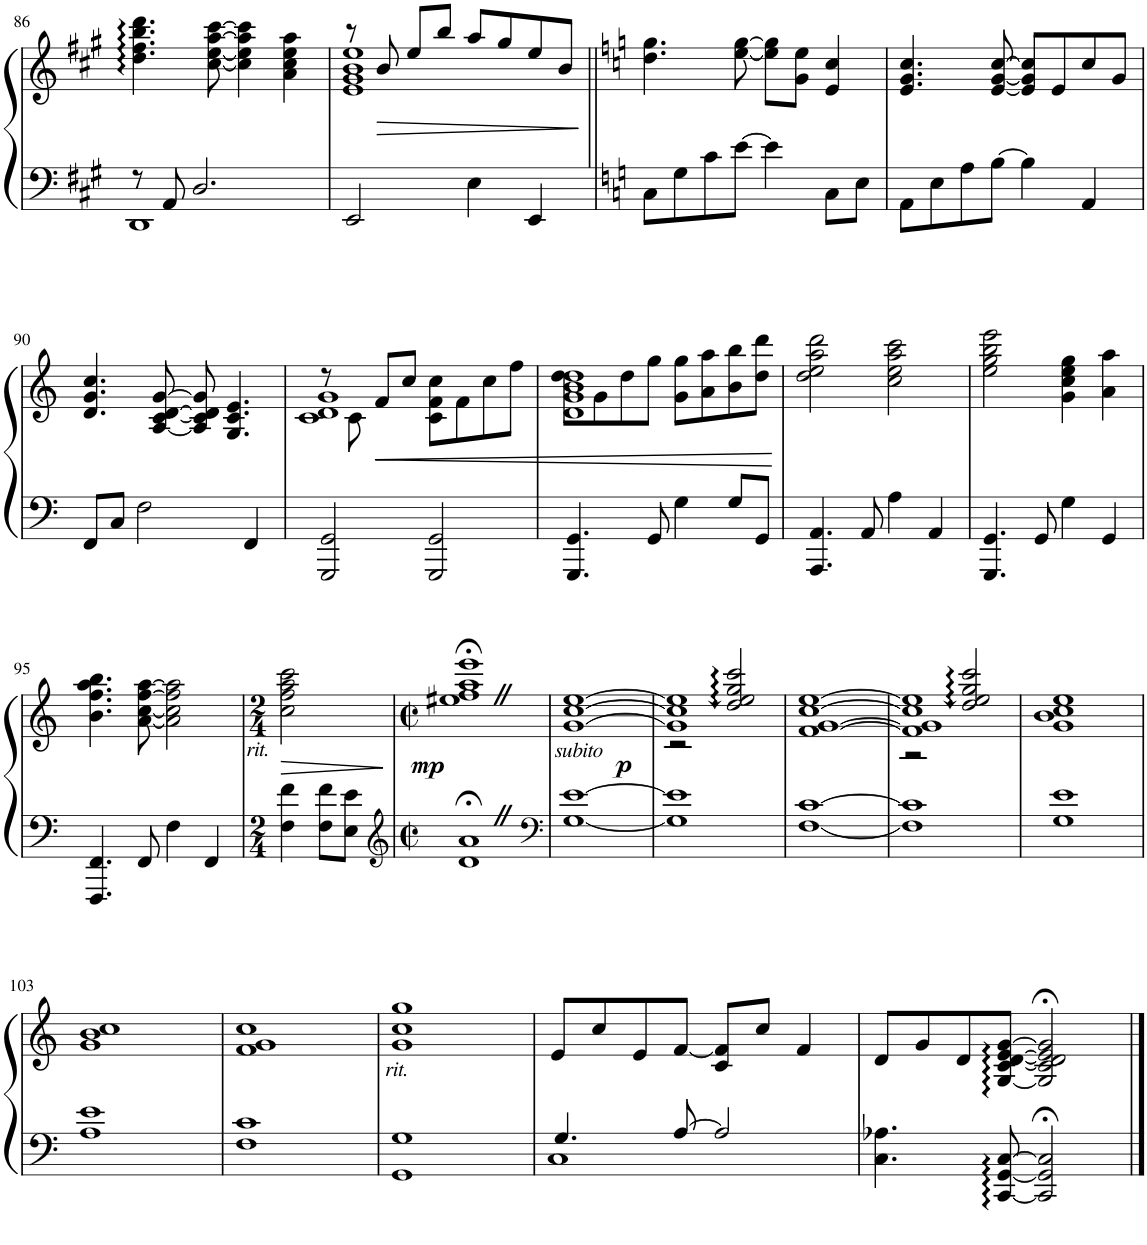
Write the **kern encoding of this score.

**kern	**kern	**dynam
*part1	*part1	*part1
*staff2	*staff1	*staff1/2
*I"Piano	*	*
*I'Pno.	*	*
!!LO:PB:g=z
*clefF4	*clefG2	*
*k[f#c#g#]	*k[f#c#g#]	*
*M2/2	*M2/2	*
*met(c|)	*met(c|)	*
=86	=86	=86
*^	*	*
8r	1DD	4.dd\:: 4.ff#\:: 4.bb\:: 4.ddd\::	.
8AA/	.	.	.
2.D/	.	.	.
.	.	[8cc#\ [8ee\ [8aa\ [8ccc#\	.
.	.	4cc#\] 4ee\] 4aa\] 4ccc#\]	.
.	.	4a\ 4cc#\ 4ee\ 4aa\	.
*v	*v	*	*
=87	=87	=87
*	*^	*
2EE/	8r	1e 1g# 1b 1ee	.
!	!	!	!LO:HP:b
.	8b/	.	>
.	8ee/L	.	.
.	8bb/J	.	.
4E\	8aa/L	.	.
.	8gg#/	.	.
4EE/	8ee/	.	.
.	8b/J	.	.
*	*v	*v	*
=88||	=88||	=88||
*k[]	*k[]	*
8C\L	4.dd\ 4.gg\	.
8G\	.	.
8c\	.	.
[8e\J	[8ee\ [8gg\	.
4e\]	8ee\] 8gg\]L	.
.	8g\ 8ee\J	.
8C\L	4e/ 4cc/	.
8E\J	.	.
=89	=89	=89
8AA\L	4.e/ 4.g/ 4.cc/	.
8E\	.	.
8A\	.	.
[8B\J	[8e/ [8g/ [8cc/	.
4B\]	8e/] 8g/] 8cc/]L	.
.	8e/	.
4AA/	8cc/	.
.	8g/J	.
!!LO:LB:g=z
=90	=90	=90
8FF/L	4.d/ 4.g/ 4.cc/	.
8C/J	.	.
2F\	.	.
.	[8A/ [8c/ [8d/ [8g/	.
.	8A/] 8c/] 8d/] 8g/]	.
.	4.G/ 4.c/ 4.e/	.
4FF/	.	.
=91	=91	=91
*	*^	*
2GGG/ 2GG/	8r	1c 1d 1g	.
.	8c\	.	.
!	!	!	!LO:HP:b
.	8f/L	.	<
.	8cc/J	.	.
2GGG/ 2GG/	8c\ 8f\ 8cc\L	.	.
.	8f\	.	.
.	8cc\	.	.
.	8ff\J	.	.
=92	=92	=92	=92
4.GGG/ 4.GG/	8dd\L	1d 1g 1b 1dd	.
.	8g\	.	.
.	8dd\	.	.
8GG/	8gg\J	.	.
4G\	8g\ 8gg\L	.	.
.	8a\ 8aa\	.	.
8G/L	8b\ 8bb\	.	.
8GG/J	8dd\ 8ddd\J	.	.
*	*v	*v	*
.	.	]
=93	=93	=93
4.AAA/ 4.AA/	2dd\ 2ee\ 2aa\ 2ddd\	.
8AA/	.	.
4A\	2cc\ 2ee\ 2aa\ 2ccc\	.
4AA/	.	.
=94	=94	=94
4.GGG/ 4.GG/	2ee\ 2gg\ 2bb\ 2eee\	.
8GG/	.	.
4G\	4g\ 4cc\ 4ee\ 4gg\	.
4GG/	4a\ 4aa\	.
!!LO:LB:g=z
=95	=95	=95
4.FFF/ 4.FF/	4.b\ 4.ff\ 4.aa\ 4.bb\	.
8FF/	[8a\ [8cc\ [8ff\ [8aa\	.
4F\	2a\] 2cc\] 2ff\] 2aa\]	.
4FF/	.	.
=96	=96	=96
*M2/4	*M2/4	*
!	!LO:TX:b:i:t=rit.	!
4F\ 4f\	2cc\ 2ff\ 2aa\ 2ccc\	.
8F\ 8f\L	.	.
8E\ 8e\J	.	.
.	.	[
=97	=97	=97
*clefG2	*	*
*M2/2	*M2/2	*
*met(c|)	*met(c|)	*
!	!	!LO:DY:b
1d;<Z 1a;<Z	1ee#X;<Z 1ff;<Z 1aa;<Z 1eee;<Z	mp
=98	=98	=98
*clefF4	*	*
!	!LO:TX:b:i:t=subito	!
!	!	!LO:DY:b
[1G [1e	[1g [1cc [1ee	p
=99	=99	=99
*	*^	*
1G] 1e]	1g] 1cc] 1ee]	2r	.
.	.	2dd/:: 2ee/:: 2gg/:: 2ccc/::	.
*	*v	*v	*
=100	=100	=100
[1F [1c	[1f [1g [1cc [1ee	.
=101	=101	=101
*	*^	*
1F] 1c]	1f] 1g] 1cc] 1ee]	2r	.
.	.	2dd/:: 2ee/:: 2gg/:: 2ccc/::	.
*	*v	*v	*
=102	=102	=102
1G 1e	1g 1b 1cc 1ee	.
!!LO:LB:g=z
=103	=103	=103
1A 1e	1g 1b 1cc	.
=104	=104	=104
1F 1c	1f 1g 1cc	.
=105	=105	=105
!	!LO:TX:b:i:t=rit.	!
1GG 1G	1g 1cc 1gg	.
=106	=106	=106
*^	*	*
1C	4.G/	8e/L	.
.	.	8cc/	.
.	.	8e/	.
.	[8A/	[8f/J	.
.	2A/]	8c/ 8f/]L	.
.	.	8cc/J	.
.	.	4f/	.
*v	*v	*	*
=107	=107	=107
4.C\ 4.A-X\	8d/L	.
.	8g/	.
.	8d/	.
[8CC/: [8GG/: [8C/:	[8G/:: [8c/:: [8d/:: [8e/:: [8g/::J	.
2CC/];< 2GG/];< 2C/];<	2G/];< 2c/];< 2d/];< 2e/];< 2g/];<	.
==	==	==
*-	*-	*-
